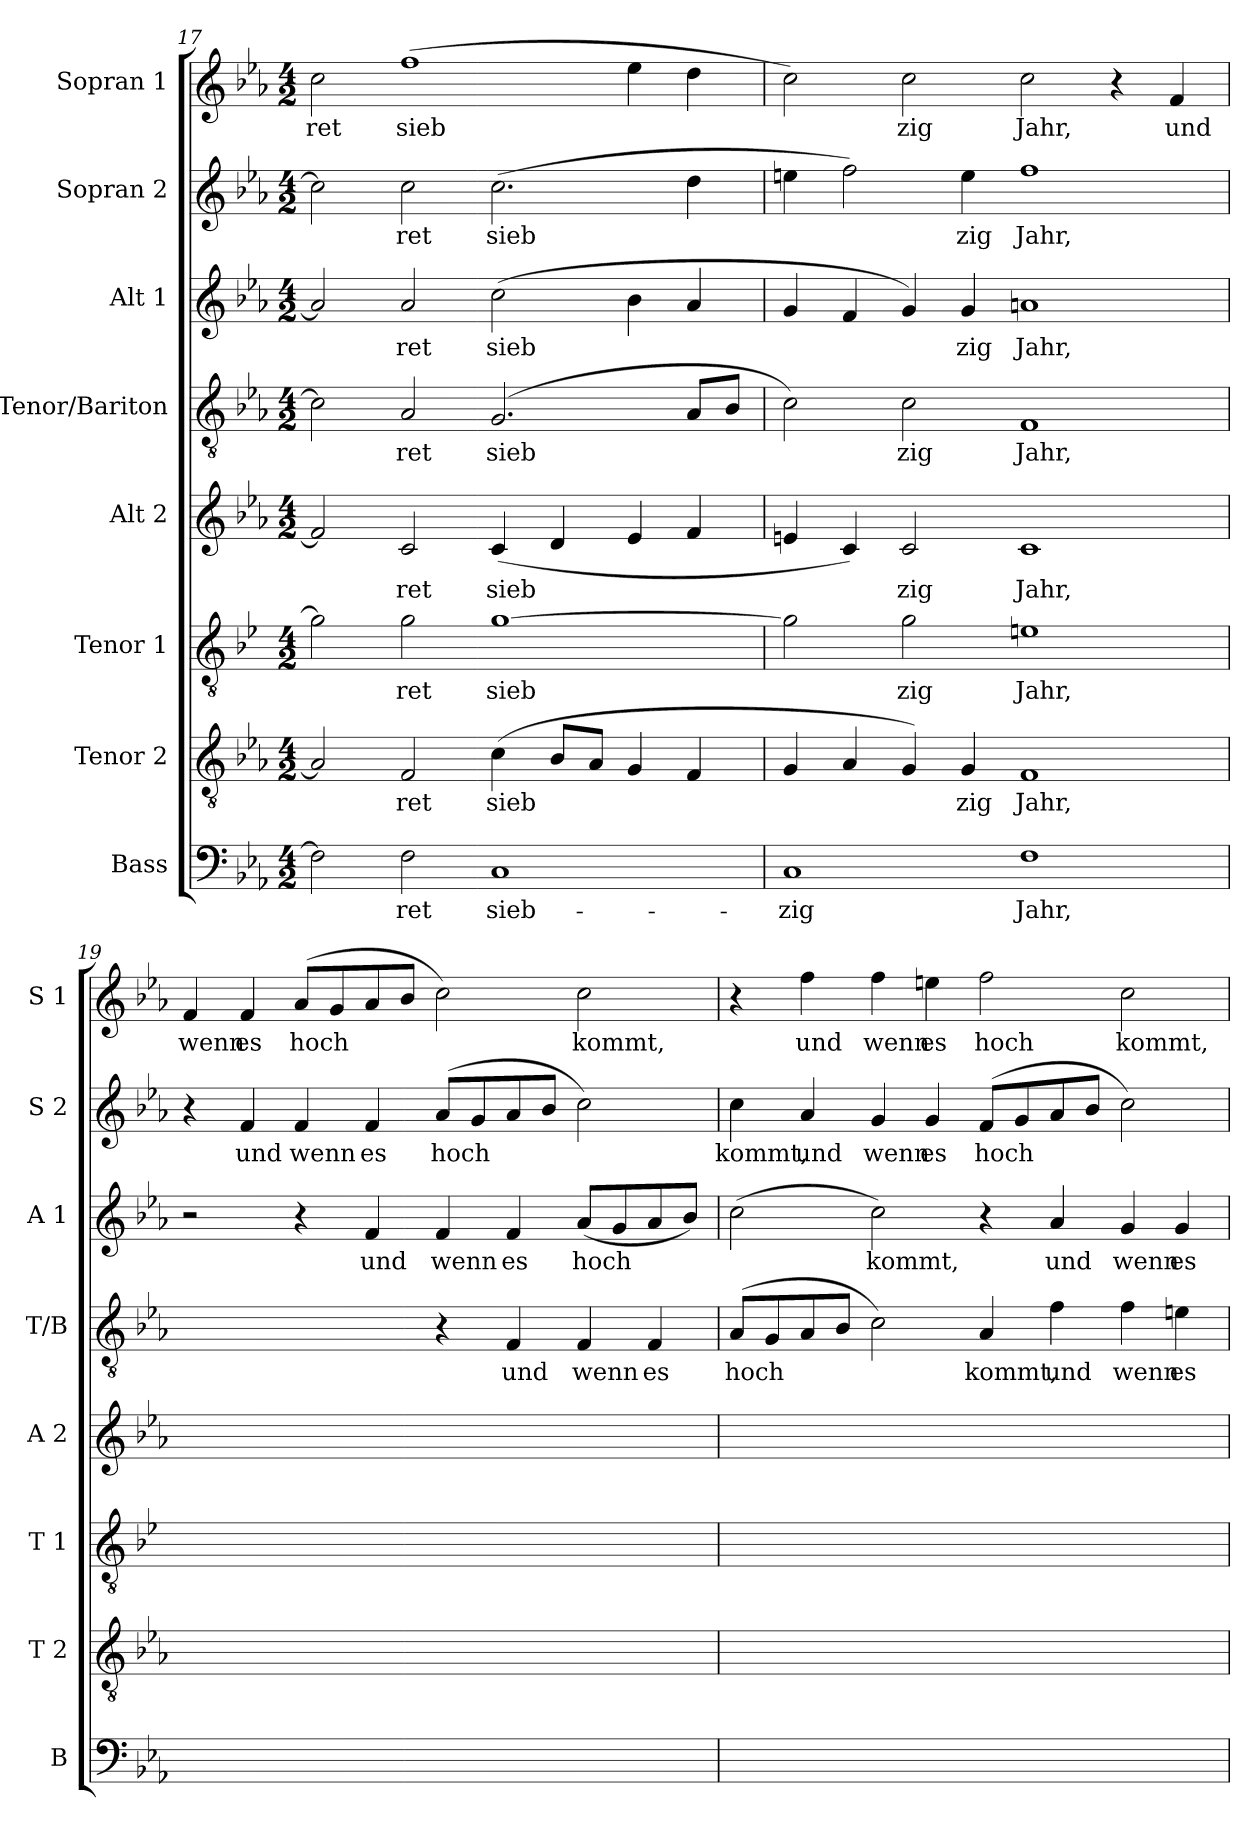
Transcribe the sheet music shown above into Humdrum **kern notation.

**kern	**text	**kern	**text	**kern	**text	**kern	**text	**kern	**text	**kern	**text	**kern	**text	**kern	**text
*part8	*part8	*part7	*part7	*part6	*part6	*part5	*part5	*part4	*part4	*part3	*part3	*part2	*part2	*part1	*part1
*staff8	*staff8	*staff7	*staff7	*staff6	*staff6	*staff5	*staff5	*staff4	*staff4	*staff3	*staff3	*staff2	*staff2	*staff1	*staff1
*I"Bass	*	*I"Tenor 2	*	*I"Tenor 1	*	*I"Alt 2	*	*I"Tenor/Bariton	*	*I"Alt 1	*	*I"Sopran 2	*	*I"Sopran 1	*
*I'B	*	*I'T 2	*	*I'T 1	*	*I'A 2	*	*I'T/B	*	*I'A 1	*	*I'S 2	*	*I'S 1	*
!!LO:LB:g=z
*clefF4	*	*clefGv2	*	*clefGv2	*	*clefG2	*	*clefGv2	*	*clefG2	*	*clefG2	*	*clefG2	*
*	*	*	*	*ITrd4c7	*	*	*	*	*	*	*	*	*	*	*
*k[b-e-a-]	*	*k[b-e-a-]	*	*k[b-e-a-]	*	*k[b-e-a-]	*	*k[b-e-a-]	*	*k[b-e-a-]	*	*k[b-e-a-]	*	*k[b-e-a-]	*
*M4/2	*	*M4/2	*	*M4/2	*	*M4/2	*	*M4/2	*	*M4/2	*	*M4/2	*	*M4/2	*
=17	=17	=17	=17	=17	=17	=17	=17	=17	=17	=17	=17	=17	=17	=17	=17
!	!LO:LY:b	!	!LO:LY:b	!	!LO:LY:b	!	!LO:LY:b	!	!LO:LY:b	!	!LO:LY:b	!	!LO:LY:b	!	!LO:LY:b
2F\]	_-	2A-/]	_-	2c\]	_-	2f/]	_-	2c\]	_-	2a-/]	_-	2cc\]	_-	2cc\	ret
!	!LO:LY:b	!	!LO:LY:b	!	!LO:LY:b	!	!LO:LY:b	!	!LO:LY:b	!	!LO:LY:b	!	!LO:LY:b	!	!LO:LY:b
2F\	ret	2F/	ret	2c\	ret	2c/	ret	2A-/	ret	2a-/	ret	2cc\	ret	(1ff	sieb
!	!LO:LY:b	!	!LO:LY:b	!	!LO:LY:b	!	!LO:LY:b	!	!LO:LY:b	!	!LO:LY:b	!	!LO:LY:b	!	!
1C	sieb-	(4c\	sieb	[1c	sieb	(4c/	sieb	(2.G/	sieb	(2cc\	sieb	(2.cc\	sieb	.	.
.	.	8B-/L	.	.	.	4d/	.	.	.	.	.	.	.	.	.
.	.	8A-/J	.	.	.	.	.	.	.	.	.	.	.	.	.
.	.	4G/	.	.	.	4e-/	.	.	.	4b-\	.	.	.	4ee-\	.
.	.	4F/	.	.	.	4f/	.	8A-/L	.	4a-/	.	4dd\	.	4dd\	.
.	.	.	.	.	.	.	.	8B-/J	.	.	.	.	.	.	.
=18	=18	=18	=18	=18	=18	=18	=18	=18	=18	=18	=18	=18	=18	=18	=18
!	!LO:LY:b	!	!	!	!	!	!	!	!	!	!	!	!	!	!
1C	zig	4G/	.	2c\]	.	4en/	.	2c\)	.	4g/	.	4een\	.	2cc\)	.
.	.	4A-/	.	.	.	4c/)	.	.	.	4f/	.	2ff\)	.	.	.
!	!	!	!	!	!LO:LY:b	!	!LO:LY:b	!	!LO:LY:b	!	!	!	!	!	!LO:LY:b
.	.	4G/)	.	2c\	zig	2c/	zig	2c\	zig	4g/)	.	.	.	2cc\	zig
!	!	!	!LO:LY:b	!	!	!	!	!	!	!	!LO:LY:b	!	!LO:LY:b	!	!
.	.	4G/	zig	.	.	.	.	.	.	4g/	zig	4ee\	zig	.	.
!	!LO:LY:b	!	!LO:LY:b	!	!LO:LY:b	!	!LO:LY:b	!	!LO:LY:b	!	!LO:LY:b	!	!LO:LY:b	!	!LO:LY:b
1F	Jahr,	1F	Jahr,	1An	Jahr,	1c	Jahr,	1F	Jahr,	1an	Jahr,	1ff	Jahr,	2cc\	Jahr,
.	.	.	.	.	.	.	.	.	.	.	.	.	.	4r	.
!	!	!	!	!	!	!	!	!	!	!	!	!	!	!	!LO:LY:b
.	.	.	.	.	.	.	.	.	.	.	.	.	.	4f/	und
=19	=19	=19	=19	=19	=19	=19	=19	=19	=19	=19	=19	=19	=19	=19	=19
!	!	!	!	!	!	!	!	!	!	!	!	!	!	!	!LO:LY:b
0ryy	.	0ryy	.	0ryy	.	0ryy	.	2ryy	.	2r	.	4r	.	4f/	wenn
!	!	!	!	!	!	!	!	!	!	!	!	!	!LO:LY:b	!	!LO:LY:b
.	.	.	.	.	.	.	.	.	.	.	.	4f/	und	4f/	es
!	!	!	!	!	!	!	!	!	!	!	!	!	!LO:LY:b	!	!LO:LY:b
.	.	.	.	.	.	.	.	2ryy	.	4r	.	4f/	wenn	(8a-/L	hoch
.	.	.	.	.	.	.	.	.	.	.	.	.	.	8g/	.
!	!	!	!	!	!	!	!	!	!	!	!LO:LY:b	!	!LO:LY:b	!	!
.	.	.	.	.	.	.	.	.	.	4f/	und	4f/	es	8a-/	.
.	.	.	.	.	.	.	.	.	.	.	.	.	.	8b-/J	.
!	!	!	!	!	!	!	!	!	!	!	!LO:LY:b	!	!LO:LY:b	!	!
.	.	.	.	.	.	.	.	4r	.	4f/	wenn	(8a-/L	hoch	2cc\)	.
.	.	.	.	.	.	.	.	.	.	.	.	8g/	.	.	.
!	!	!	!	!	!	!	!	!	!LO:LY:b	!	!LO:LY:b	!	!	!	!
.	.	.	.	.	.	.	.	4F/	und	4f/	es	8a-/	.	.	.
.	.	.	.	.	.	.	.	.	.	.	.	8b-/J	.	.	.
!	!	!	!	!	!	!	!	!	!LO:LY:b	!	!LO:LY:b	!	!	!	!LO:LY:b
.	.	.	.	.	.	.	.	4F/	wenn	(8a-/L	hoch	2cc\)	.	2cc\	kommt,
.	.	.	.	.	.	.	.	.	.	8g/	.	.	.	.	.
!	!	!	!	!	!	!	!	!	!LO:LY:b	!	!	!	!	!	!
.	.	.	.	.	.	.	.	4F/	es	8a-/	.	.	.	.	.
.	.	.	.	.	.	.	.	.	.	8b-/J)	.	.	.	.	.
!!LO:PB:g=z
=20	=20	=20	=20	=20	=20	=20	=20	=20	=20	=20	=20	=20	=20	=20	=20
!	!	!	!	!	!	!	!	!	!LO:LY:b	!	!LO:LY:b	!	!LO:LY:b	!	!
0ryy	.	0ryy	.	0ryy	.	0ryy	.	(8A-/L	hoch	(2cc\	_	4cc\	kommt,	4r	.
.	.	.	.	.	.	.	.	8G/	.	.	.	.	.	.	.
!	!	!	!	!	!	!	!	!	!	!	!	!	!LO:LY:b	!	!LO:LY:b
.	.	.	.	.	.	.	.	8A-/	.	.	.	4a-/	und	4ff\	und
.	.	.	.	.	.	.	.	8B-/J	.	.	.	.	.	.	.
!	!	!	!	!	!	!	!	!	!	!	!LO:LY:b	!	!LO:LY:b	!	!LO:LY:b
.	.	.	.	.	.	.	.	2c\)	.	2cc\)	kommt,	4g/	wenn	4ff\	wenn
!	!	!	!	!	!	!	!	!	!	!	!	!	!LO:LY:b	!	!LO:LY:b
.	.	.	.	.	.	.	.	.	.	.	.	4g/	es	4een\	es
!	!	!	!	!	!	!	!	!	!LO:LY:b	!	!	!	!LO:LY:b	!	!LO:LY:b
.	.	.	.	.	.	.	.	4A-/	kommt,	4r	.	(8f/L	hoch	2ff\	hoch
.	.	.	.	.	.	.	.	.	.	.	.	8g/	.	.	.
!	!	!	!	!	!	!	!	!	!LO:LY:b	!	!LO:LY:b	!	!	!	!
.	.	.	.	.	.	.	.	4f\	und	4a-/	und	8a-/	.	.	.
.	.	.	.	.	.	.	.	.	.	.	.	8b-/J	.	.	.
!	!	!	!	!	!	!	!	!	!LO:LY:b	!	!LO:LY:b	!	!	!	!LO:LY:b
.	.	.	.	.	.	.	.	4f\	wenn	4g/	wenn	2cc\)	.	2cc\	kommt,
!	!	!	!	!	!	!	!	!	!LO:LY:b	!	!LO:LY:b	!	!	!	!
.	.	.	.	.	.	.	.	4en\	es	4g/	es	.	.	.	.
=	=	=	=	=	=	=	=	=	=	=	=	=	=	=	=
*-	*-	*-	*-	*-	*-	*-	*-	*-	*-	*-	*-	*-	*-	*-	*-
